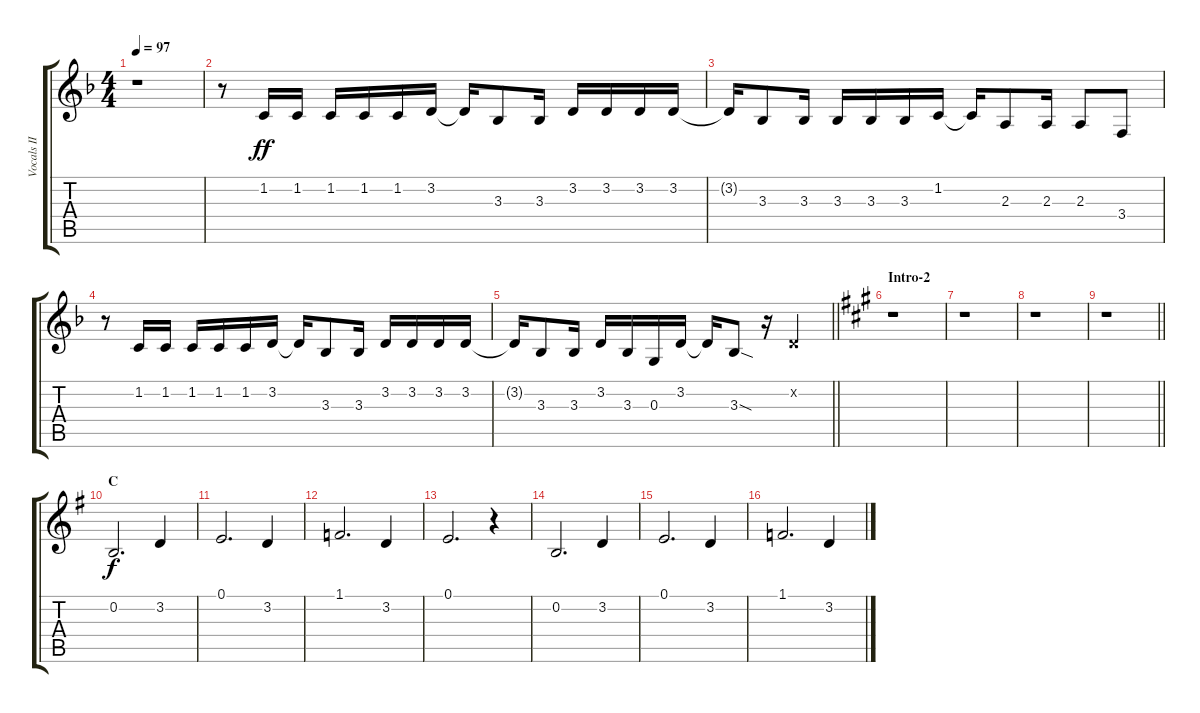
\track ("Vocals II" "Vocals II") {instrument voiceoohs}
\staff {score tabs}
\tuning (E4 B3 G3 D3 A2 E2) {hide}
\ts (4 4)
\tempo 97
\clef g2
\ks f
r.1{dy ff} |
r.8 1.2.16 1.2.16 1.2.16 1.2.16 1.2.16 3.2.16 3.2{t}.16 3.3.8 3.3.16 3.2.16 3.2.16 3.2.16 3.2.16 |
3.2{t}.16 3.3.8 3.3.16 3.3.16 3.3.16 3.3.16 1.2.16 1.2{t}.16 2.3.8 2.3.16 2.3.8 3.4.8 |
r.8 1.2.16 1.2.16 1.2.16 1.2.16 1.2.16 3.2.16 3.2{t}.16 3.3.8 3.3.16 3.2.16 3.2.16 3.2.16 3.2.16 |
\barLineRight lightlight
3.2{t}.16 3.3.8 3.3.16 3.2.16 3.3.16 0.3.16 3.2.16 3.2{t}.16 3.3{sod}.8 r.16 3.2{x}.4 |
\section ("" "Intro-2")
\ks a
r.1 |
r.1 |
r.1 |
\barLineRight lightlight
r.1 |
\section ("" "C")
\ks eminor
0.2.2{d dy f} 3.2.4 |
0.1.2{d} 3.2.4 |
1.1.2{d} 3.2.4 |
0.1.2{d} r.4 |
0.2.2{d} 3.2.4 |
0.1.2{d} 3.2.4 |
1.1.2{d} 3.2.4
